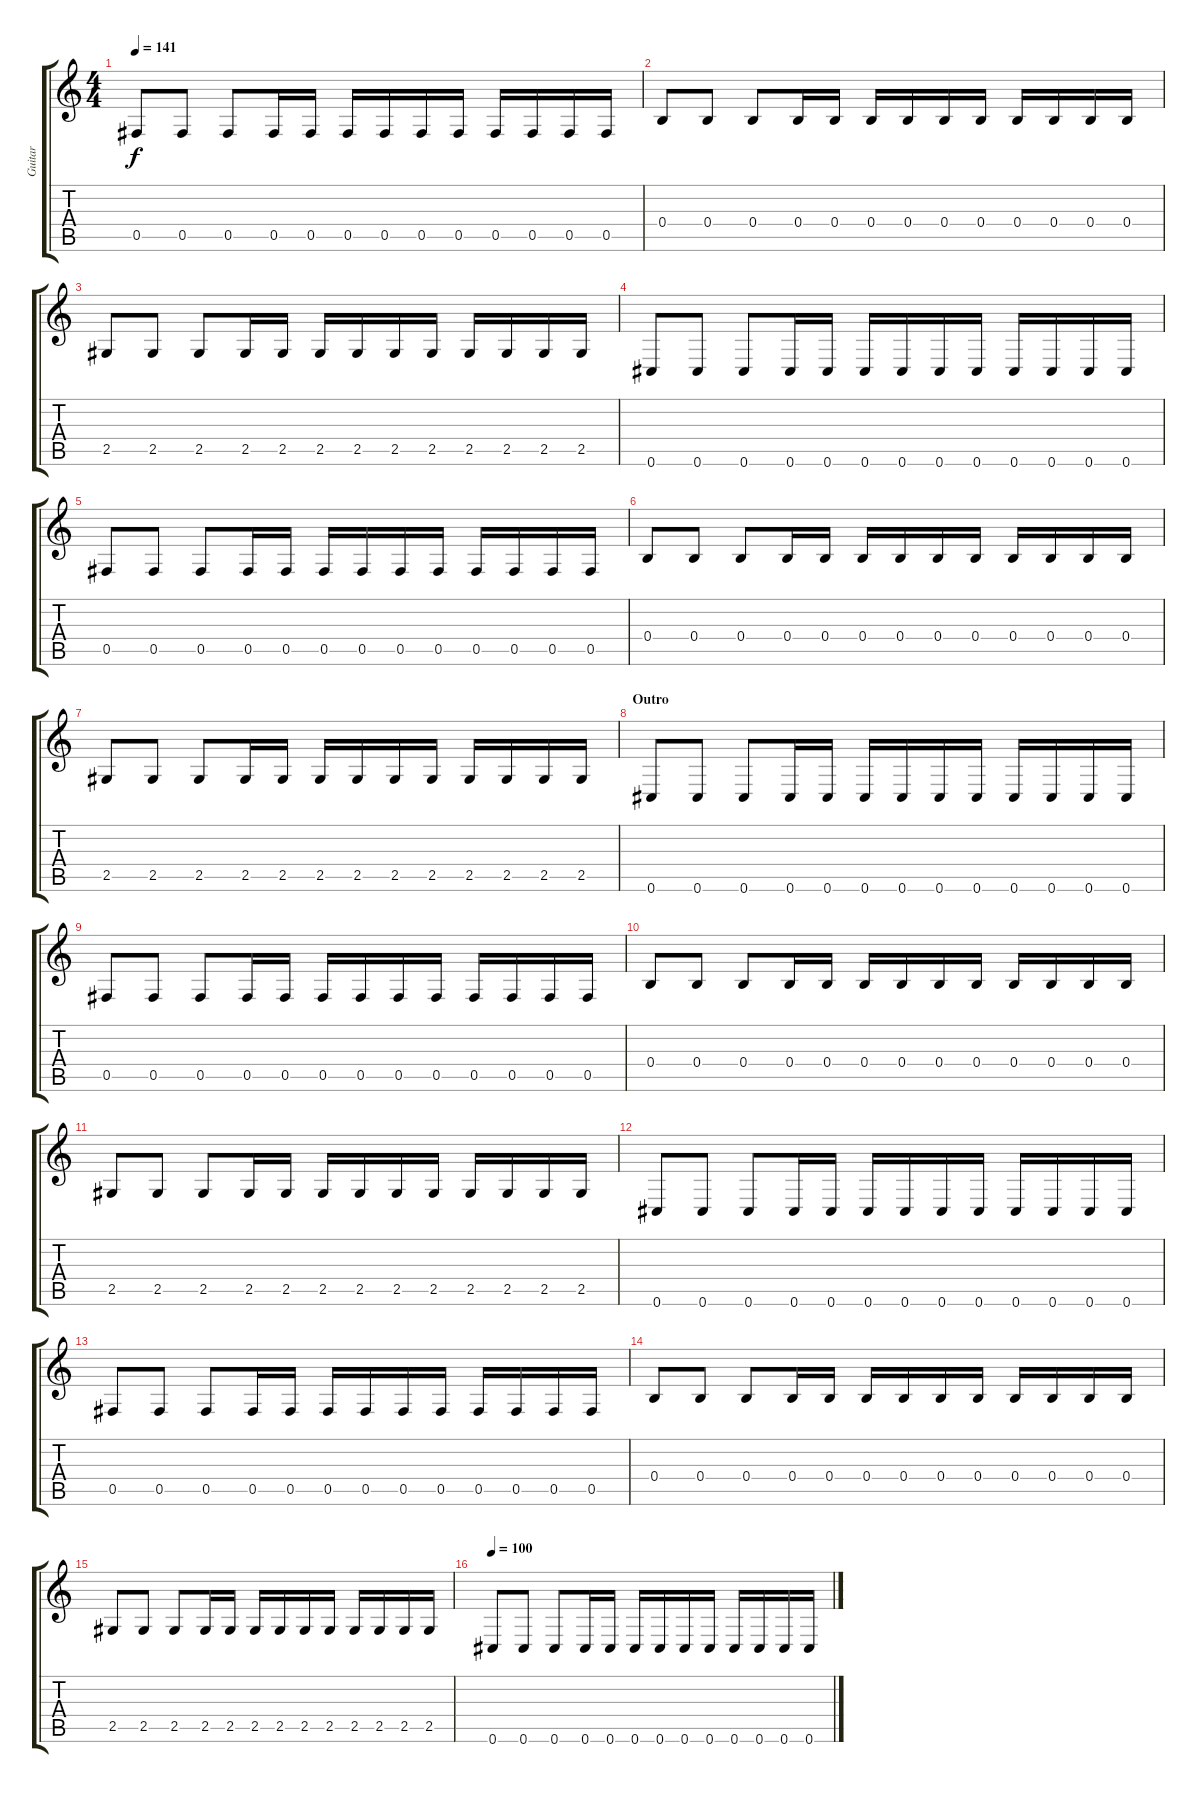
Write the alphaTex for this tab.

\track ("Guitar" "Guitar") {instrument distortionguitar}
\staff {score tabs}
\tuning (Db4 Ab3 E3 B2 Gb2 Db2) {hide}
\ts (4 4)
\tempo 141
\clef g2
\ks c
0.5.8{dy f} 0.5.8 0.5.8 0.5.16 0.5.16 0.5.16 0.5.16 0.5.16 0.5.16 0.5.16 0.5.16 0.5.16 0.5.16 |
0.4.8 0.4.8 0.4.8 0.4.16 0.4.16 0.4.16 0.4.16 0.4.16 0.4.16 0.4.16 0.4.16 0.4.16 0.4.16 |
2.5.8 2.5.8 2.5.8 2.5.16 2.5.16 2.5.16 2.5.16 2.5.16 2.5.16 2.5.16 2.5.16 2.5.16 2.5.16 |
0.6.8 0.6.8 0.6.8 0.6.16 0.6.16 0.6.16 0.6.16 0.6.16 0.6.16 0.6.16 0.6.16 0.6.16 0.6.16 |
0.5.8 0.5.8 0.5.8 0.5.16 0.5.16 0.5.16 0.5.16 0.5.16 0.5.16 0.5.16 0.5.16 0.5.16 0.5.16 |
0.4.8 0.4.8 0.4.8 0.4.16 0.4.16 0.4.16 0.4.16 0.4.16 0.4.16 0.4.16 0.4.16 0.4.16 0.4.16 |
2.5.8 2.5.8 2.5.8 2.5.16 2.5.16 2.5.16 2.5.16 2.5.16 2.5.16 2.5.16 2.5.16 2.5.16 2.5.16 |
\section ("" "Outro")
0.6.8 0.6.8 0.6.8 0.6.16 0.6.16 0.6.16 0.6.16 0.6.16 0.6.16 0.6.16 0.6.16 0.6.16 0.6.16 |
0.5.8 0.5.8 0.5.8 0.5.16 0.5.16 0.5.16 0.5.16 0.5.16 0.5.16 0.5.16 0.5.16 0.5.16 0.5.16 |
0.4.8 0.4.8 0.4.8 0.4.16 0.4.16 0.4.16 0.4.16 0.4.16 0.4.16 0.4.16 0.4.16 0.4.16 0.4.16 |
2.5.8 2.5.8 2.5.8 2.5.16 2.5.16 2.5.16 2.5.16 2.5.16 2.5.16 2.5.16 2.5.16 2.5.16 2.5.16 |
0.6.8 0.6.8 0.6.8 0.6.16 0.6.16 0.6.16 0.6.16 0.6.16 0.6.16 0.6.16 0.6.16 0.6.16 0.6.16 |
0.5.8 0.5.8 0.5.8 0.5.16 0.5.16 0.5.16 0.5.16 0.5.16 0.5.16 0.5.16 0.5.16 0.5.16 0.5.16 |
0.4.8 0.4.8 0.4.8 0.4.16 0.4.16 0.4.16 0.4.16 0.4.16 0.4.16 0.4.16 0.4.16 0.4.16 0.4.16 |
2.5.8 2.5.8 2.5.8 2.5.16 2.5.16 2.5.16 2.5.16 2.5.16 2.5.16 2.5.16 2.5.16 2.5.16 2.5.16 |
\tempo 100
0.6.8 0.6.8 0.6.8 0.6.16 0.6.16 0.6.16 0.6.16 0.6.16 0.6.16 0.6.16 0.6.16 0.6.16 0.6.16
